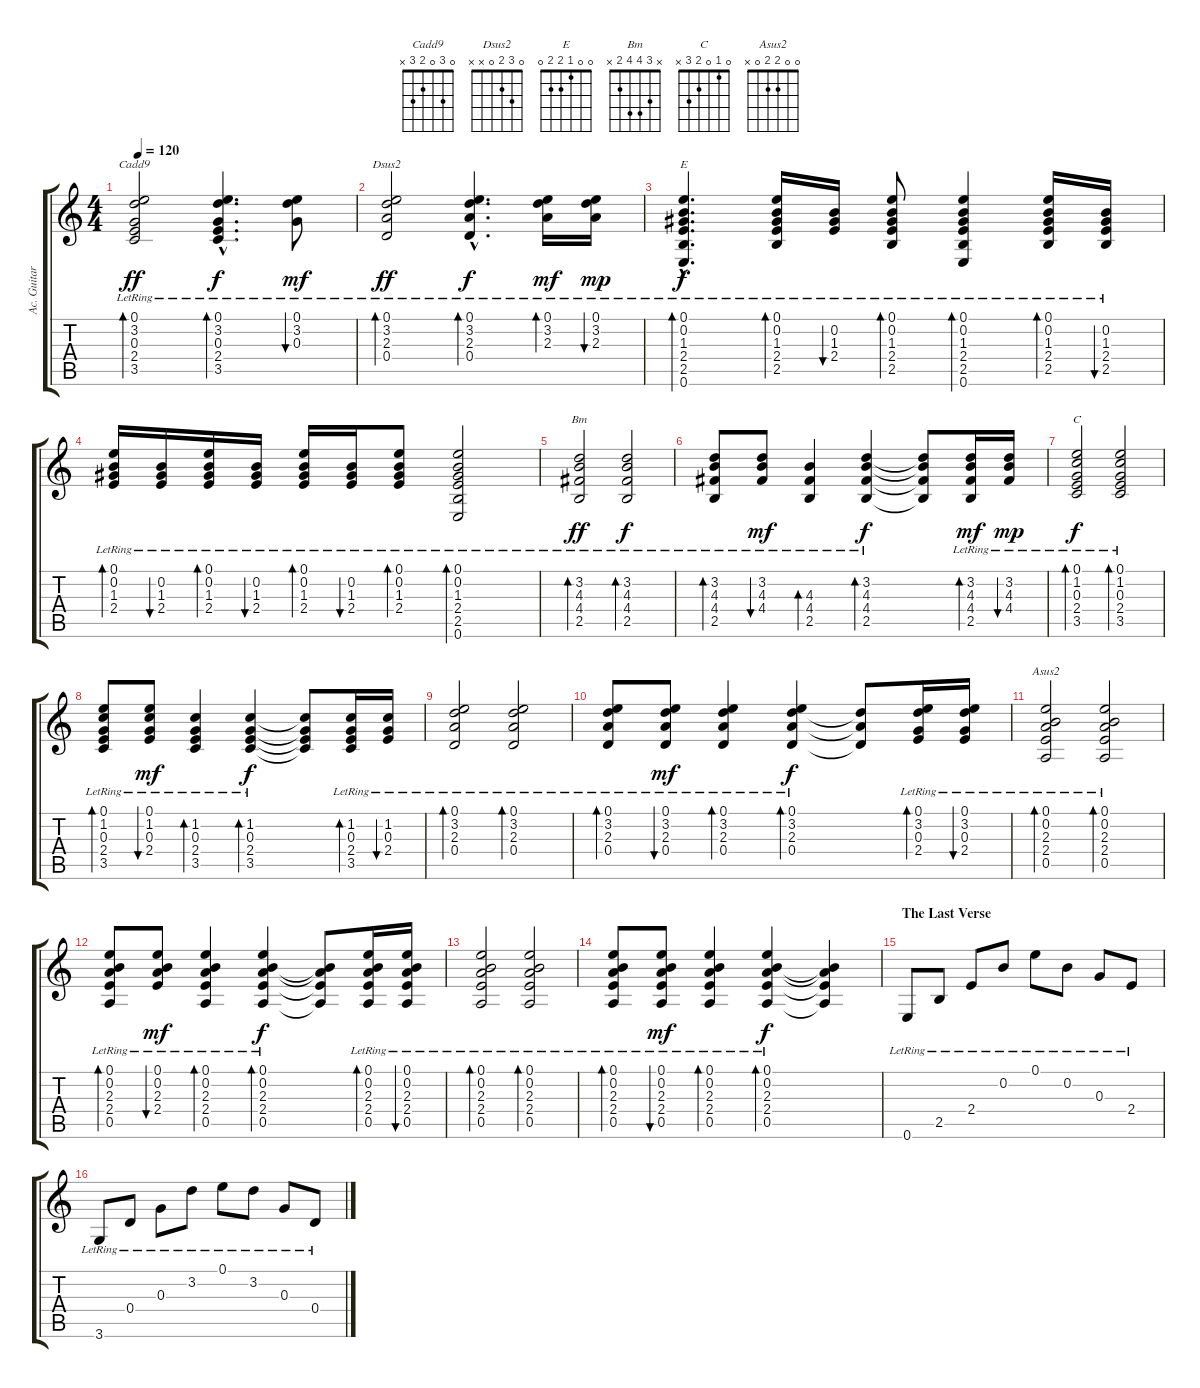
\track ("Ac. Guitar - MIKE" "Ac. Guitar") {instrument acousticguitarsteel}
\staff {score tabs}
\tuning (E4 B3 G3 D3 A2 E2) {hide}
\chord ("Cadd9" 0 3 0 2 3 x)
\chord ("Dsus2" 0 3 2 0 x x)
\chord ("E" 0 0 1 2 2 0)
\chord ("Bm" x 3 4 4 2 x)
\chord ("C" 0 1 0 2 3 x)
\chord ("Asus2" 0 0 2 2 0 x)
\ts (4 4)
\tempo 120
\clef g2
\ks c
(0.1{lr} 3.2{lr} 0.3{lr} 2.4{lr} 3.5{lr}).2{bd 60 ch "Cadd9" dy ff} (0.1{hac lr} 3.2{hac lr} 0.3{hac lr} 2.4{hac lr} 3.5{hac lr}).4{d bd 60 dy f} (0.1{lr} 3.2{lr} 0.3{lr}).8{bu 60 dy mf} |
(0.1{lr} 3.2{lr} 2.3{lr} 0.4{lr}).2{bd 60 ch "Dsus2" dy ff} (0.1{hac lr} 3.2{hac lr} 2.3{hac lr} 0.4{hac lr}).4{d bd 60 dy f} (0.1{lr} 3.2{lr} 2.3{lr}).16{bd 60 dy mf} (0.1{lr} 3.2{lr} 2.3{lr}).16{bu 60 dy mp} |
(0.1{hac lr} 0.2{hac lr} 1.3{hac lr} 2.4{hac lr} 2.5{hac lr} 0.6{hac lr}).4{d bd 60 ch "E" dy f} (0.1{lr} 0.2{lr} 1.3{lr} 2.4{lr} 2.5{lr}).16{bd 60} (0.2{lr} 1.3{lr} 2.4{lr}).16{bu 60} (0.1{lr} 0.2{lr} 1.3{lr} 2.4{lr} 2.5{lr}).8{bd 60} (0.1{lr} 0.2{lr} 1.3{lr} 2.4{lr} 2.5{lr} 0.6{lr}).4{bd 60} (0.1{lr} 0.2{lr} 1.3{lr} 2.4{lr} 2.5{lr}).16{bd 60} (0.2{lr} 1.3{lr} 2.4{lr} 2.5{lr}).16{bu 60} |
(0.1{lr} 0.2{lr} 1.3{lr} 2.4{lr}).16{bd 60} (0.2{lr} 1.3{lr} 2.4{lr}).16{bu 60} (0.1{lr} 0.2{lr} 1.3{lr} 2.4{lr}).16{bd 60} (0.2{lr} 1.3{lr} 2.4{lr}).16{bu 60} (0.1{lr} 0.2{lr} 1.3{lr} 2.4{lr}).16{bd 60} (0.2{lr} 1.3{lr} 2.4{lr}).16{bu 60} (0.1{lr} 0.2{lr} 1.3{lr} 2.4{lr}).8{bd 60} (0.1{lr} 0.2{lr} 1.3{lr} 2.4{lr} 2.5{lr} 0.6{lr}).2{bd 60} |
(3.2{lr} 4.3{lr} 4.4{lr} 2.5{lr}).2{bd 60 ch "Bm" dy ff} (3.2{lr} 4.3{lr} 4.4{lr} 2.5{lr}).2{bd 60 dy f} |
(3.2{lr} 4.3{lr} 4.4{lr} 2.5{lr}).8{bd 60} (3.2{lr} 4.3{lr} 4.4{lr}).8{bu 60 dy mf} (4.3{lr} 4.4{lr} 2.5{lr}).4{bd 60} (3.2{lr} 4.3{lr} 4.4{lr} 2.5{lr}).4{bd 60 dy f} (3.2{t} 4.3{t} 4.4{t} 2.5{t}).8 (3.2{lr} 4.3{lr} 4.4{lr} 2.5{lr}).16{bd 60 dy mf} (3.2{lr} 4.3{lr} 4.4{lr}).16{bu 60 dy mp} |
(0.1{lr} 1.2{lr} 0.3{lr} 2.4{lr} 3.5{lr}).2{bd 60 ch "C" dy f} (0.1{lr} 1.2{lr} 0.3{lr} 2.4{lr} 3.5{lr}).2{bd 60} |
(0.1{lr} 1.2{lr} 0.3{lr} 2.4{lr} 3.5{lr}).8{bd 60} (0.1{lr} 1.2{lr} 0.3{lr} 2.4{lr}).8{bu 60 dy mf} (1.2{lr} 0.3{lr} 2.4{lr} 3.5{lr}).4{bd 60} (1.2{lr} 0.3{lr} 2.4{lr} 3.5{lr}).4{bd 60 dy f} (1.2{t} 0.3{t} 2.4{t} 3.5{t}).8 (1.2{lr} 0.3{lr} 2.4{lr} 3.5{lr}).16{bd 60} (1.2{lr} 0.3{lr} 2.4{lr}).16{bu 60} |
(0.1{lr} 3.2{lr} 2.3{lr} 0.4{lr}).2{bd 60} (0.1{lr} 3.2{lr} 2.3{lr} 0.4{lr}).2{bd 60} |
(0.1{lr} 3.2{lr} 2.3{lr} 0.4{lr}).8{bd 60} (0.1{lr} 3.2{lr} 2.3{lr} 0.4{lr}).8{bu 60 dy mf} (0.1{lr} 3.2{lr} 2.3{lr} 0.4{lr}).4{bd 60} (0.1{lr} 3.2{lr} 2.3{lr} 0.4{lr}).4{bd 60 dy f} (3.2{t} 2.3{t} 0.4{t}).8 (0.1{lr} 3.2{lr} 0.3{lr} 2.4{lr}).16{bd 60} (0.1{lr} 3.2{lr} 0.3{lr} 2.4{lr}).16{bu 60} |
(0.1{lr} 0.2{lr} 2.3{lr} 2.4{lr} 0.5{lr}).2{bd 60 ch "Asus2"} (0.1{lr} 0.2{lr} 2.3{lr} 2.4{lr} 0.5{lr}).2{bd 60} |
(0.1{lr} 0.2{lr} 2.3{lr} 2.4{lr} 0.5{lr}).8{bd 60} (0.1{lr} 0.2{lr} 2.3{lr} 2.4{lr}).8{bu 60 dy mf} (0.1{lr} 0.2{lr} 2.3{lr} 2.4{lr} 0.5{lr}).4{bd 60} (0.1{lr} 0.2{lr} 2.3{lr} 2.4{lr} 0.5{lr}).4{bd 60 dy f} (0.2{t} 2.3{t} 2.4{t} 0.5{t}).8 (0.1{lr} 0.2{lr} 2.3{lr} 2.4{lr} 0.5{lr}).16{bd 60} (0.1{lr} 0.2{lr} 2.3{lr} 2.4{lr} 0.5{lr}).16{bu 60} |
(0.1{lr} 0.2{lr} 2.3{lr} 2.4{lr} 0.5{lr}).2{bd 60} (0.1{lr} 0.2{lr} 2.3{lr} 2.4{lr} 0.5{lr}).2{bd 60} |
(0.1{lr} 0.2{lr} 2.3{lr} 2.4{lr} 0.5{lr}).8{bd 60} (0.1{lr} 0.2{lr} 2.3{lr} 2.4{lr} 0.5{lr}).8{bu 60 dy mf} (0.1{lr} 0.2{lr} 2.3{lr} 2.4{lr} 0.5{lr}).4{bd 60} (0.1{lr} 0.2{lr} 2.3{lr} 2.4{lr} 0.5{lr}).4{bd 60 dy f} (0.2{t} 2.3{t} 2.4{t} 0.5{t}).4 |
\section ("" "The Last Verse")
0.6{lr}.8 2.5{lr}.8 2.4{lr}.8 0.2{lr}.8 0.1{lr}.8 0.2{lr}.8 0.3{lr}.8 2.4{lr}.8 |
3.6{lr}.8 0.4{lr}.8 0.3{lr}.8 3.2{lr}.8 0.1{lr}.8 3.2{lr}.8 0.3{lr}.8 0.4{lr}.8
